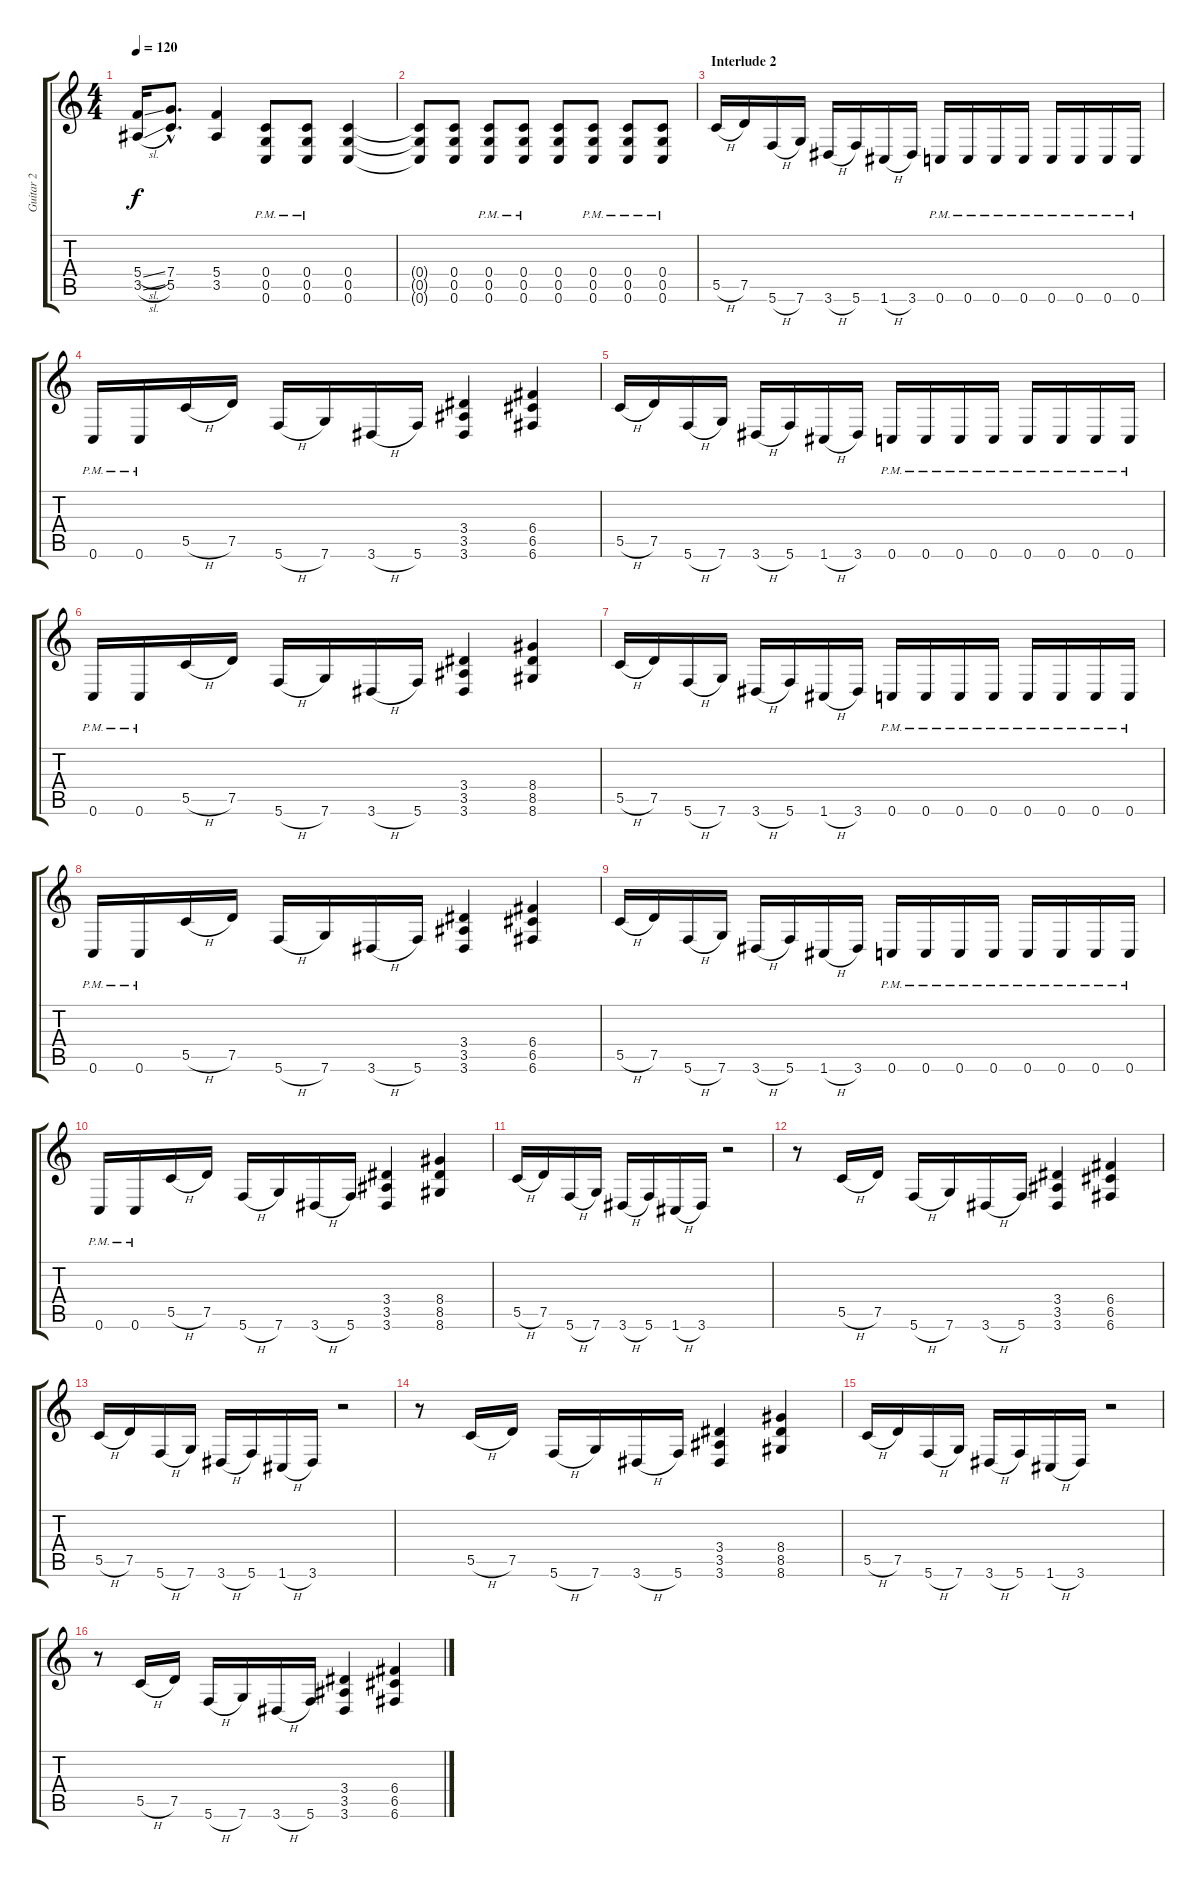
\track ("Guitar 2" "Guitar 2") {instrument overdrivenguitar}
\staff {score tabs}
\tuning (D4 A3 F3 C3 G2 C2) {hide}
\ts (4 4)
\tempo 120
\clef g2
\ks c
(5.4{sl} 3.5{sl}).16{dy f} (7.4{hac} 5.5{hac}).8{d} (5.4 3.5).4 (0.4{pm} 0.5{pm} 0.6{pm}).8 (0.4{pm} 0.5{pm} 0.6{pm}).8 (0.4 0.5 0.6).4 |
(0.4{t} 0.5{t} 0.6{t}).8 (0.4 0.5 0.6).8 (0.4{pm} 0.5{pm} 0.6{pm}).8 (0.4{pm} 0.5{pm} 0.6{pm}).8 (0.4 0.5 0.6).8 (0.4{pm} 0.5{pm} 0.6{pm}).8 (0.4{pm} 0.5{pm} 0.6{pm}).8 (0.4{pm} 0.5{pm} 0.6{pm}).8 |
\section ("" "Interlude 2")
5.5{h}.16 7.5.16 5.6{h}.16 7.6.16 3.6{h}.16 5.6.16 1.6{h}.16 3.6.16 0.6{pm}.16 0.6{pm}.16 0.6{pm}.16 0.6{pm}.16 0.6{pm}.16 0.6{pm}.16 0.6{pm}.16 0.6{pm}.16 |
0.6{pm}.16 0.6{pm}.16 5.5{h}.16 7.5.16 5.6{h}.16 7.6.16 3.6{h}.16 5.6.16 (3.4 3.5 3.6).4 (6.4 6.5 6.6).4 |
5.5{h}.16 7.5.16 5.6{h}.16 7.6.16 3.6{h}.16 5.6.16 1.6{h}.16 3.6.16 0.6{pm}.16 0.6{pm}.16 0.6{pm}.16 0.6{pm}.16 0.6{pm}.16 0.6{pm}.16 0.6{pm}.16 0.6{pm}.16 |
0.6{pm}.16 0.6{pm}.16 5.5{h}.16 7.5.16 5.6{h}.16 7.6.16 3.6{h}.16 5.6.16 (3.4 3.5 3.6).4 (8.4 8.5 8.6).4 |
5.5{h}.16 7.5.16 5.6{h}.16 7.6.16 3.6{h}.16 5.6.16 1.6{h}.16 3.6.16 0.6{pm}.16 0.6{pm}.16 0.6{pm}.16 0.6{pm}.16 0.6{pm}.16 0.6{pm}.16 0.6{pm}.16 0.6{pm}.16 |
0.6{pm}.16 0.6{pm}.16 5.5{h}.16 7.5.16 5.6{h}.16 7.6.16 3.6{h}.16 5.6.16 (3.4 3.5 3.6).4 (6.4 6.5 6.6).4 |
5.5{h}.16 7.5.16 5.6{h}.16 7.6.16 3.6{h}.16 5.6.16 1.6{h}.16 3.6.16 0.6{pm}.16 0.6{pm}.16 0.6{pm}.16 0.6{pm}.16 0.6{pm}.16 0.6{pm}.16 0.6{pm}.16 0.6{pm}.16 |
0.6{pm}.16 0.6{pm}.16 5.5{h}.16 7.5.16 5.6{h}.16 7.6.16 3.6{h}.16 5.6.16 (3.4 3.5 3.6).4 (8.4 8.5 8.6).4 |
5.5{h}.16 7.5.16 5.6{h}.16 7.6.16 3.6{h}.16 5.6.16 1.6{h}.16 3.6.16 r.2 |
r.8 5.5{h}.16 7.5.16 5.6{h}.16 7.6.16 3.6{h}.16 5.6.16 (3.4 3.5 3.6).4 (6.4 6.5 6.6).4 |
5.5{h}.16 7.5.16 5.6{h}.16 7.6.16 3.6{h}.16 5.6.16 1.6{h}.16 3.6.16 r.2 |
r.8 5.5{h}.16 7.5.16 5.6{h}.16 7.6.16 3.6{h}.16 5.6.16 (3.4 3.5 3.6).4 (8.4 8.5 8.6).4 |
5.5{h}.16 7.5.16 5.6{h}.16 7.6.16 3.6{h}.16 5.6.16 1.6{h}.16 3.6.16 r.2 |
r.8 5.5{h}.16 7.5.16 5.6{h}.16 7.6.16 3.6{h}.16 5.6.16 (3.4 3.5 3.6).4 (6.4 6.5 6.6).4
